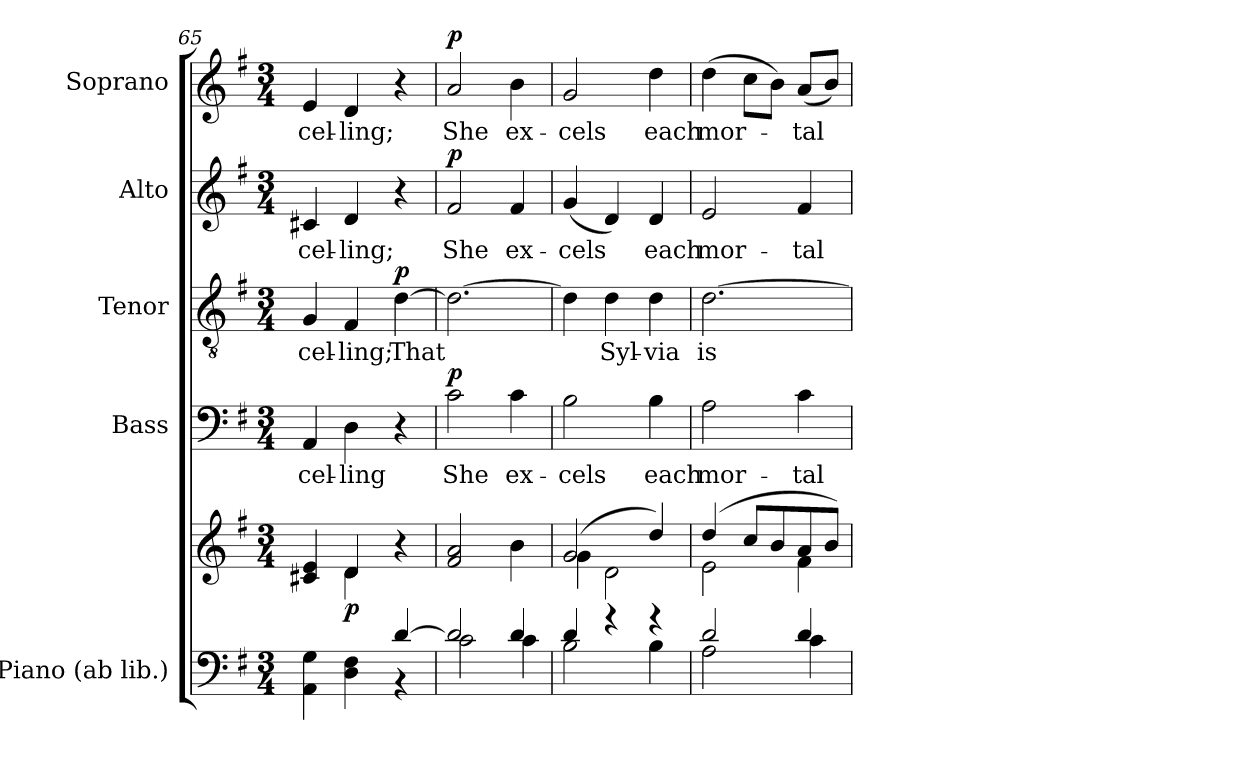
**kern	**kern	**dynam	**kern	**text	**dynam	**kern	**text	**dynam	**kern	**text	**dynam	**kern	**text	**dynam
*part5	*part5	*part5	*part4	*part4	*part4	*part3	*part3	*part3	*part2	*part2	*part2	*part1	*part1	*part1
*staff6	*staff5	*staff5/6	*staff4	*staff4	*staff4	*staff3	*staff3	*staff3	*staff2	*staff2	*staff2	*staff1	*staff1	*staff1
*I"Piano (ab lib.)	*	*	*I"Bass	*	*	*I"Tenor	*	*	*I"Alto	*	*	*I"Soprano	*	*
*I'Pno.	*	*	*I'B.	*	*	*I'T.	*	*	*I'A.	*	*	*I'S.	*	*
*clefF4	*clefG2	*	*clefF4	*	*	*clefGv2	*	*	*clefG2	*	*	*clefG2	*	*
*	*	*	*	*	*	*ITrd7c12	*	*	*	*	*	*	*	*
*k[f#]	*k[f#]	*	*k[f#]	*	*	*k[f#]	*	*	*k[f#]	*	*	*k[f#]	*	*
*G:	*G:	*	*G:	*	*	*G:	*	*	*G:	*	*	*G:	*	*
*M3/4	*M3/4	*	*M3/4	*	*	*M3/4	*	*	*M3/4	*	*	*M3/4	*	*
=65	=65	=65	=65	=65	=65	=65	=65	=65	=65	=65	=65	=65	=65	=65
*^	*^	*	*	*	*	*	*	*	*	*	*	*	*	*
!	!	!	!	!	!	!LO:LY:b:color=#000000	!	!	!	!	!	!	!	!	!	!
!	!	!	!	!	!	!	!	!	!LO:LY:b:color=#000000	!	!	!	!	!	!	!
!	!	!	!	!	!	!	!	!	!	!	!	!LO:LY:b:color=#000000	!	!	!	!
!	!	!	!	!	!	!	!	!	!	!	!	!	!	!	!LO:LY:b:color=#000000	!
2ryy	4AAi\ 4Gi	4c#Xi/ 4ei	4ryy	.	4AAi/	-cel-	.	4GGi/	-cel-	.	4c#Xi/	-cel-	.	4ei/	-cel-	.
!	!	!	!	!	!	!LO:LY:b:color=#000000	!	!	!	!	!	!	!	!	!	!
!	!	!	!	!	!	!	!	!	!LO:LY:b:color=#000000	!	!	!	!	!	!	!
!	!	!	!	!	!	!	!	!	!	!	!	!LO:LY:b:color=#000000	!	!	!	!
!	!	!	!	!	!	!	!	!	!	!	!	!	!	!	!LO:LY:b:color=#000000	!
.	4Di\ 4F#i	4di/	4di\	p	4Di\	-ling	.	4FF#i/	-ling;	.	4di/	-ling;	.	4di/	-ling;	.
!	!	!	!	!	!	!	!	!	!LO:LY:b:color=#000000	!	!	!	!	!	!	!
[4di/	4r	4r	4ryy	.	4r	.	.	[4Di\	That	p	4r	.	.	4r	.	.
*	*	*v	*v	*	*	*	*	*	*	*	*	*	*	*	*	*
=66	=66	=66	=66	=66	=66	=66	=66	=66	=66	=66	=66	=66	=66	=66	=66
*	*	*^	*	*	*	*	*	*	*	*	*	*	*	*	*
!	!	!	!	!	!	!LO:LY:b:color=#000000	!	!	!	!	!	!	!	!	!	!
*	*	*v	*v	*	*	*	*	*	*	*	*	*	*	*	*	*
*	*	*^	*	*	*	*	*	*	*	*	*	*	*	*	*
!	!	!	!	!	!	!	!	!	!	!	!	!LO:LY:b:color=#000000	!	!	!	!
*	*	*v	*v	*	*	*	*	*	*	*	*	*	*	*	*	*
*	*	*^	*	*	*	*	*	*	*	*	*	*	*	*	*
!	!	!	!	!	!	!	!	!	!	!	!	!	!	!	!LO:LY:b:color=#000000	!
*	*	*v	*v	*	*	*	*	*	*	*	*	*	*	*	*	*
2di/]	2ci\	2f#i/ 2ai	.	2ci\	She	p	2.Di\_	.	.	2f#i/	She	p	2ai/	She	p
!	!	!	!	!	!LO:LY:b:color=#000000	!	!	!	!	!	!	!	!	!	!
!	!	!	!	!	!	!	!	!	!	!	!LO:LY:b:color=#000000	!	!	!	!
!	!	!	!	!	!	!	!	!	!	!	!	!	!	!LO:LY:b:color=#000000	!
4di/	4ci\	4bi\	.	4ci\	ex-	.	.	.	.	4f#i/	ex-	.	4bi\	ex-	.
=67	=67	=67	=67	=67	=67	=67	=67	=67	=67	=67	=67	=67	=67	=67	=67
*	*	*^	*	*	*	*	*	*	*	*	*	*	*	*	*
!	!	!	!	!	!	!LO:LY:b:color=#000000	!	!	!	!	!	!	!	!	!	!
!	!	!	!	!	!	!	!	!	!	!	!	!LO:LY:b:color=#000000	!	!	!	!
!	!	!	!	!	!	!	!	!	!	!	!	!	!	!	!LO:LY:b:color=#000000	!
4di/	2Bi\	(2gi/	4gi\	.	2Bi\	-cels	.	4Di\]	.	.	(4gi/	-cels	.	2gi/	-cels	.
!	!	!	!	!	!	!	!	!	!LO:LY:b:color=#000000	!	!	!	!	!	!	!
4r	.	.	2di\	.	.	.	.	4Di\	Syl-	.	4di/)	.	.	.	.	.
!	!	!	!	!	!	!LO:LY:b:color=#000000	!	!	!	!	!	!	!	!	!	!
!	!	!	!	!	!	!	!	!	!LO:LY:b:color=#000000	!	!	!	!	!	!	!
!	!	!	!	!	!	!	!	!	!	!	!	!LO:LY:b:color=#000000	!	!	!	!
!	!	!	!	!	!	!	!	!	!	!	!	!	!	!	!LO:LY:b:color=#000000	!
4r	4Bi\	4ddi/)	.	.	4Bi\	each	.	4Di\	-via	.	4di/	each	.	4ddi\	each	.
=68	=68	=68	=68	=68	=68	=68	=68	=68	=68	=68	=68	=68	=68	=68	=68	=68
!	!	!	!	!	!	!LO:LY:b:color=#000000	!	!	!	!	!	!	!	!	!	!
!	!	!	!	!	!	!	!	!	!LO:LY:b:color=#000000	!	!	!	!	!	!	!
!	!	!	!	!	!	!	!	!	!	!	!	!LO:LY:b:color=#000000	!	!	!	!
!	!	!	!	!	!	!	!	!	!	!	!	!	!	!	!LO:LY:b:color=#000000	!
2di/	2Ai\	(4ddi/	2ei\	.	2Ai\	mor-	.	[2.Di\	is	.	2ei/	mor-	.	(4ddi\	mor-	.
.	.	8cci/L	.	.	.	.	.	.	.	.	.	.	.	8cci\L	.	.
.	.	8bi/	.	.	.	.	.	.	.	.	.	.	.	8bi\J)	.	.
!	!	!	!	!	!	!LO:LY:b:color=#000000	!	!	!	!	!	!	!	!	!	!
!	!	!	!	!	!	!	!	!	!	!	!	!LO:LY:b:color=#000000	!	!	!	!
!	!	!	!	!	!	!	!	!	!	!	!	!	!	!	!LO:LY:b:color=#000000	!
4di/	4ci\	8ai/	4f#i\	.	4ci\	-tal	.	.	.	.	4f#i/	-tal	.	(8ai/L	-tal	.
.	.	8bi/J)	.	.	.	.	.	.	.	.	.	.	.	8bi/J)	.	.
*v	*v	*	*	*	*	*	*	*	*	*	*	*	*	*	*	*
*	*v	*v	*	*	*	*	*	*	*	*	*	*	*	*	*
=	=	=	=	=	=	=	=	=	=	=	=	=	=	=
*-	*-	*-	*-	*-	*-	*-	*-	*-	*-	*-	*-	*-	*-	*-
